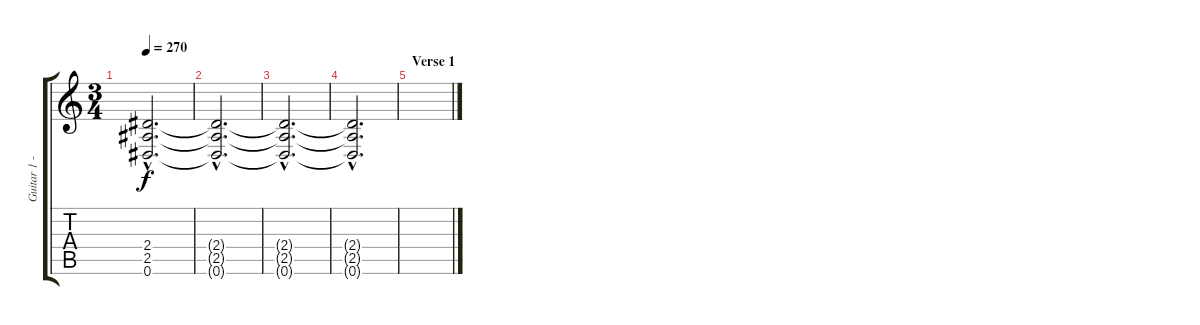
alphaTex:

\track ("Guitar 1 - Jade" "Guitar 1 -") {instrument overdrivenguitar}
\staff {score tabs}
\tuning (Eb4 Bb3 Gb3 Db3 Ab2 Eb2) {hide}
\ts (3 4)
\tempo 270
\clef g2
\ks c
(2.4{hac t} 2.5{hac t} 0.6{hac t}).2{d dy f} |
(2.4{hac t} 2.5{hac t} 0.6{hac t}).2{d} |
(2.4{hac t} 2.5{hac t} 0.6{hac t}).2{d} |
(2.4{hac t} 2.5{hac t} 0.6{hac t}).2{d} |
\section ("" "Verse 1")
